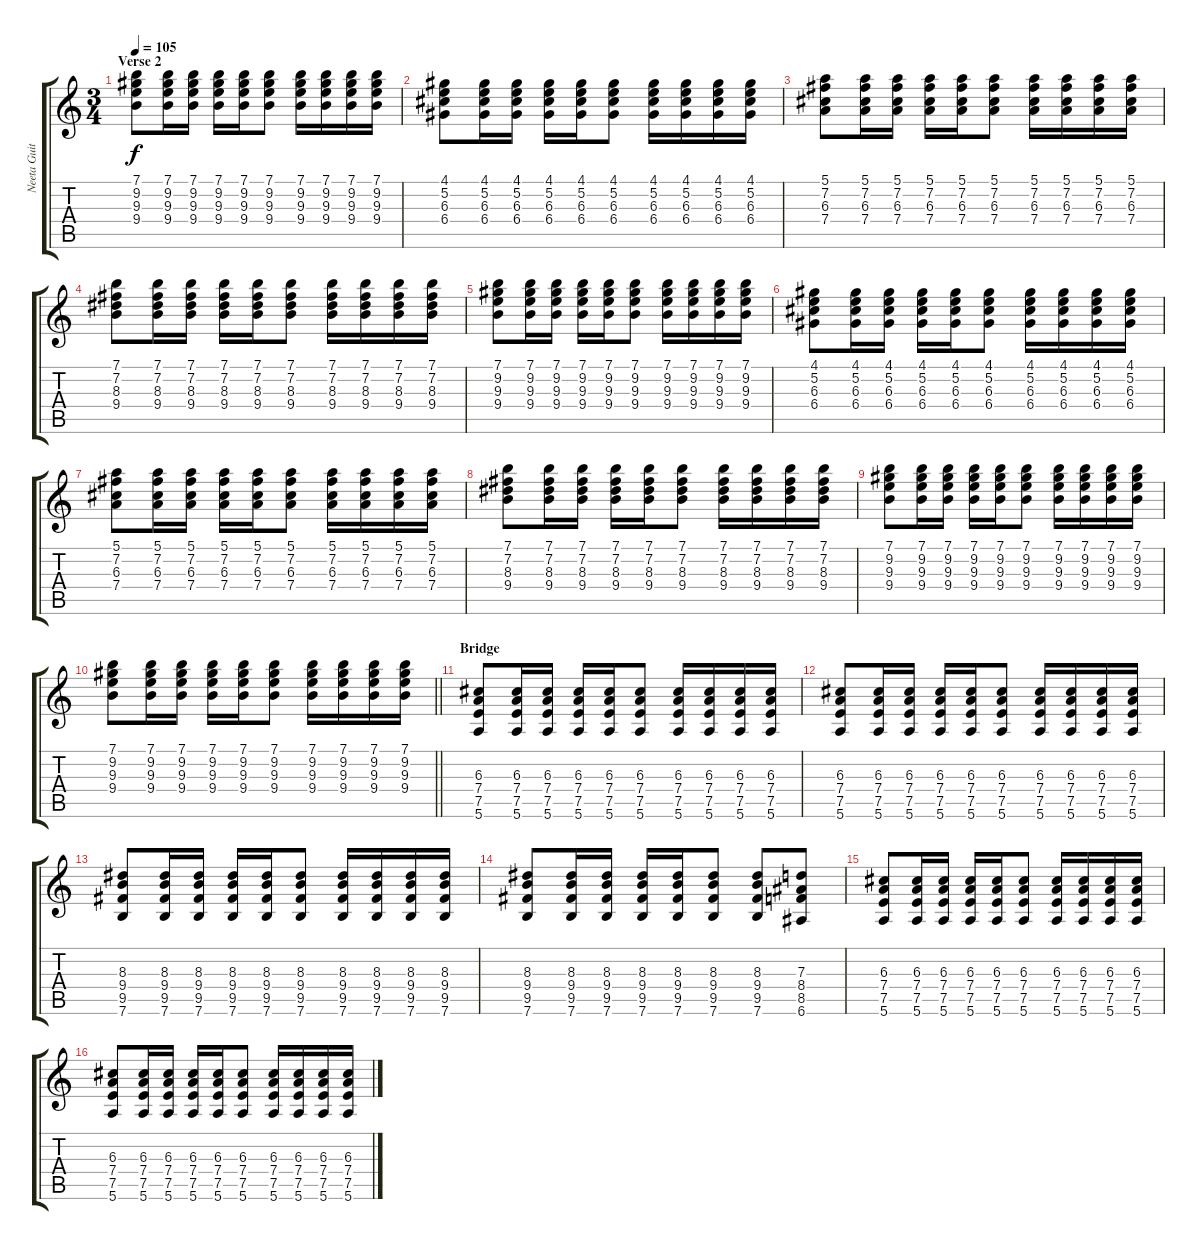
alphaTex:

\track ("Neeta Guitar" "Neeta Guit") {instrument acousticguitarsteel}
\staff {score tabs}
\tuning (E4 B3 G3 D3 A2 E2) {hide}
\ts (3 4)
\section ("" "Verse 2")
\tempo 105
\clef g2
\ks c
(7.1 9.2 9.3 9.4).8{dy f} (7.1 9.2 9.3 9.4).16 (7.1 9.2 9.3 9.4).16 (7.1 9.2 9.3 9.4).16 (7.1 9.2 9.3 9.4).16 (7.1 9.2 9.3 9.4).8 (7.1 9.2 9.3 9.4).16 (7.1 9.2 9.3 9.4).16 (7.1 9.2 9.3 9.4).16 (7.1 9.2 9.3 9.4).16 |
(4.1 5.2 6.3 6.4).8 (4.1 5.2 6.3 6.4).16 (4.1 5.2 6.3 6.4).16 (4.1 5.2 6.3 6.4).16 (4.1 5.2 6.3 6.4).16 (4.1 5.2 6.3 6.4).8 (4.1 5.2 6.3 6.4).16 (4.1 5.2 6.3 6.4).16 (4.1 5.2 6.3 6.4).16 (4.1 5.2 6.3 6.4).16 |
(5.1 7.2 6.3 7.4).8 (5.1 7.2 6.3 7.4).16 (5.1 7.2 6.3 7.4).16 (5.1 7.2 6.3 7.4).16 (5.1 7.2 6.3 7.4).16 (5.1 7.2 6.3 7.4).8 (5.1 7.2 6.3 7.4).16 (5.1 7.2 6.3 7.4).16 (5.1 7.2 6.3 7.4).16 (5.1 7.2 6.3 7.4).16 |
(7.1 7.2 8.3 9.4).8 (7.1 7.2 8.3 9.4).16 (7.1 7.2 8.3 9.4).16 (7.1 7.2 8.3 9.4).16 (7.1 7.2 8.3 9.4).16 (7.1 7.2 8.3 9.4).8 (7.1 7.2 8.3 9.4).16 (7.1 7.2 8.3 9.4).16 (7.1 7.2 8.3 9.4).16 (7.1 7.2 8.3 9.4).16 |
(7.1 9.2 9.3 9.4).8 (7.1 9.2 9.3 9.4).16 (7.1 9.2 9.3 9.4).16 (7.1 9.2 9.3 9.4).16 (7.1 9.2 9.3 9.4).16 (7.1 9.2 9.3 9.4).8 (7.1 9.2 9.3 9.4).16 (7.1 9.2 9.3 9.4).16 (7.1 9.2 9.3 9.4).16 (7.1 9.2 9.3 9.4).16 |
(4.1 5.2 6.3 6.4).8 (4.1 5.2 6.3 6.4).16 (4.1 5.2 6.3 6.4).16 (4.1 5.2 6.3 6.4).16 (4.1 5.2 6.3 6.4).16 (4.1 5.2 6.3 6.4).8 (4.1 5.2 6.3 6.4).16 (4.1 5.2 6.3 6.4).16 (4.1 5.2 6.3 6.4).16 (4.1 5.2 6.3 6.4).16 |
(5.1 7.2 6.3 7.4).8 (5.1 7.2 6.3 7.4).16 (5.1 7.2 6.3 7.4).16 (5.1 7.2 6.3 7.4).16 (5.1 7.2 6.3 7.4).16 (5.1 7.2 6.3 7.4).8 (5.1 7.2 6.3 7.4).16 (5.1 7.2 6.3 7.4).16 (5.1 7.2 6.3 7.4).16 (5.1 7.2 6.3 7.4).16 |
(7.1 7.2 8.3 9.4).8 (7.1 7.2 8.3 9.4).16 (7.1 7.2 8.3 9.4).16 (7.1 7.2 8.3 9.4).16 (7.1 7.2 8.3 9.4).16 (7.1 7.2 8.3 9.4).8 (7.1 7.2 8.3 9.4).16 (7.1 7.2 8.3 9.4).16 (7.1 7.2 8.3 9.4).16 (7.1 7.2 8.3 9.4).16 |
(7.1 9.2 9.3 9.4).8 (7.1 9.2 9.3 9.4).16 (7.1 9.2 9.3 9.4).16 (7.1 9.2 9.3 9.4).16 (7.1 9.2 9.3 9.4).16 (7.1 9.2 9.3 9.4).8 (7.1 9.2 9.3 9.4).16 (7.1 9.2 9.3 9.4).16 (7.1 9.2 9.3 9.4).16 (7.1 9.2 9.3 9.4).16 |
\barLineRight lightlight
(7.1 9.2 9.3 9.4).8 (7.1 9.2 9.3 9.4).16 (7.1 9.2 9.3 9.4).16 (7.1 9.2 9.3 9.4).16 (7.1 9.2 9.3 9.4).16 (7.1 9.2 9.3 9.4).8 (7.1 9.2 9.3 9.4).16 (7.1 9.2 9.3 9.4).16 (7.1 9.2 9.3 9.4).16 (7.1 9.2 9.3 9.4).16 |
\section ("" "Bridge")
(6.3 7.4 7.5 5.6).8 (6.3 7.4 7.5 5.6).16 (6.3 7.4 7.5 5.6).16 (6.3 7.4 7.5 5.6).16 (6.3 7.4 7.5 5.6).16 (6.3 7.4 7.5 5.6).8 (6.3 7.4 7.5 5.6).16 (6.3 7.4 7.5 5.6).16 (6.3 7.4 7.5 5.6).16 (6.3 7.4 7.5 5.6).16 |
(6.3 7.4 7.5 5.6).8 (6.3 7.4 7.5 5.6).16 (6.3 7.4 7.5 5.6).16 (6.3 7.4 7.5 5.6).16 (6.3 7.4 7.5 5.6).16 (6.3 7.4 7.5 5.6).8 (6.3 7.4 7.5 5.6).16 (6.3 7.4 7.5 5.6).16 (6.3 7.4 7.5 5.6).16 (6.3 7.4 7.5 5.6).16 |
(8.3 9.4 9.5 7.6).8 (8.3 9.4 9.5 7.6).16 (8.3 9.4 9.5 7.6).16 (8.3 9.4 9.5 7.6).16 (8.3 9.4 9.5 7.6).16 (8.3 9.4 9.5 7.6).8 (8.3 9.4 9.5 7.6).16 (8.3 9.4 9.5 7.6).16 (8.3 9.4 9.5 7.6).16 (8.3 9.4 9.5 7.6).16 |
(8.3 9.4 9.5 7.6).8 (8.3 9.4 9.5 7.6).16 (8.3 9.4 9.5 7.6).16 (8.3 9.4 9.5 7.6).16 (8.3 9.4 9.5 7.6).16 (8.3 9.4 9.5 7.6).8 (8.3 9.4 9.5 7.6).8 (7.3 8.4 8.5 6.6).8 |
(6.3 7.4 7.5 5.6).8 (6.3 7.4 7.5 5.6).16 (6.3 7.4 7.5 5.6).16 (6.3 7.4 7.5 5.6).16 (6.3 7.4 7.5 5.6).16 (6.3 7.4 7.5 5.6).8 (6.3 7.4 7.5 5.6).16 (6.3 7.4 7.5 5.6).16 (6.3 7.4 7.5 5.6).16 (6.3 7.4 7.5 5.6).16 |
(6.3 7.4 7.5 5.6).8 (6.3 7.4 7.5 5.6).16 (6.3 7.4 7.5 5.6).16 (6.3 7.4 7.5 5.6).16 (6.3 7.4 7.5 5.6).16 (6.3 7.4 7.5 5.6).8 (6.3 7.4 7.5 5.6).16 (6.3 7.4 7.5 5.6).16 (6.3 7.4 7.5 5.6).16 (6.3 7.4 7.5 5.6).16
